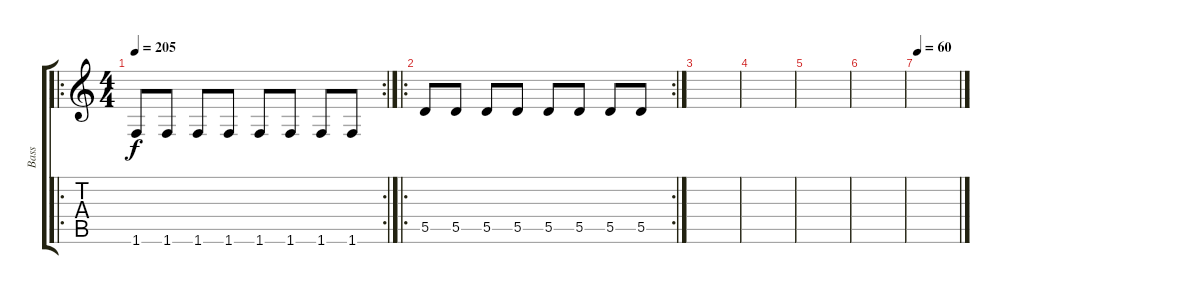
\track ("Bass" "Bass") {instrument electricbasspick}
\staff {score tabs}
\tuning (E4 B3 G3 D3 A2 E2) {hide}
\ro
\rc 2
\ts (4 4)
\tempo 205
\clef g2
\ks c
1.6.8{dy f} 1.6.8 1.6.8 1.6.8 1.6.8 1.6.8 1.6.8 1.6.8 |
\ro
\rc 2
5.5.8 5.5.8 5.5.8 5.5.8 5.5.8 5.5.8 5.5.8 5.5.8 |
|
|
|
|
\tempo 60
